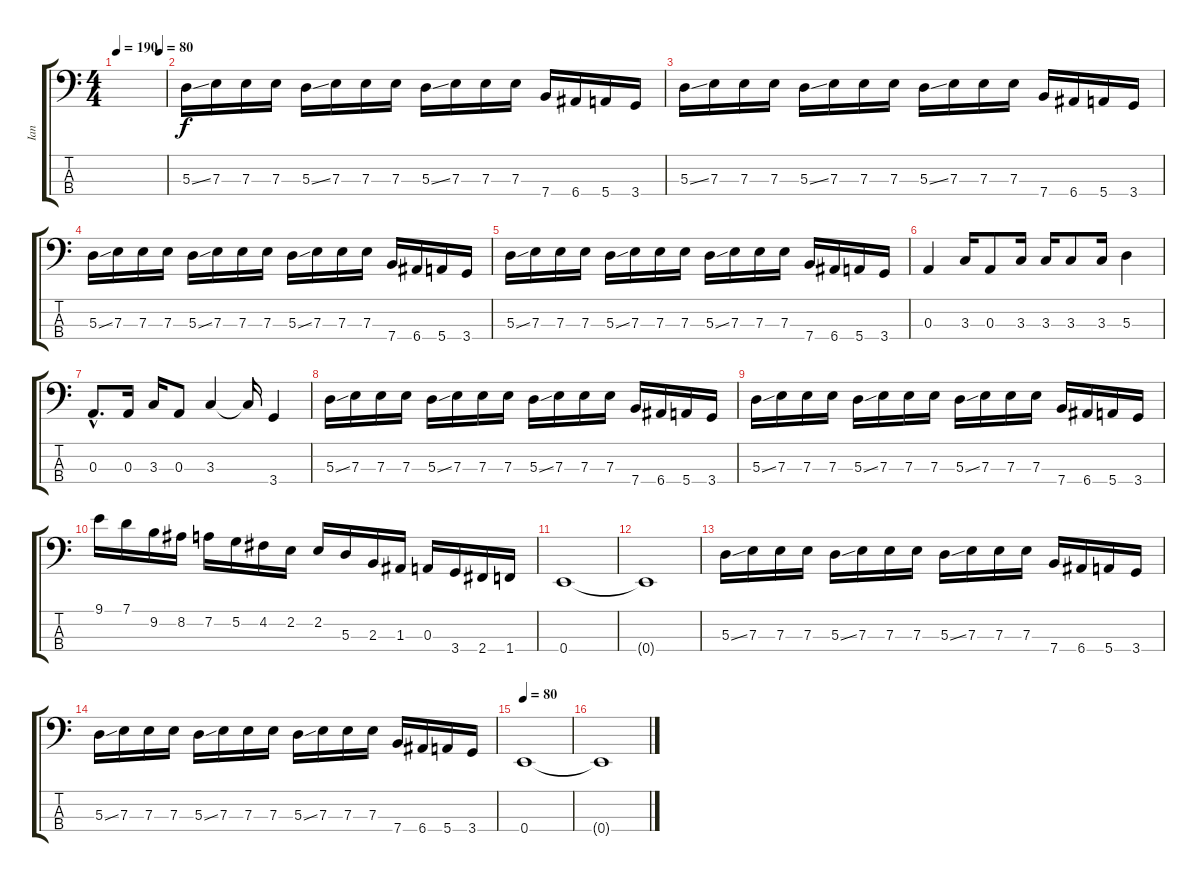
\track ("Ian" "Ian") {instrument electricbassfinger}
\staff {score tabs}
\tuning (G2 D2 A1 E1) {hide}
\ts (4 4)
\tempo 190
\tempo (80 0.875)
\clef f4
\ks c
|
5.3{ss}.16 7.3.16 7.3.16 7.3.16 5.3{ss}.16 7.3.16 7.3.16 7.3.16 5.3{ss}.16 7.3.16 7.3.16 7.3.16 7.4.16 6.4.16 5.4.16 3.4.16 |
5.3{ss}.16 7.3.16 7.3.16 7.3.16 5.3{ss}.16 7.3.16 7.3.16 7.3.16 5.3{ss}.16 7.3.16 7.3.16 7.3.16 7.4.16 6.4.16 5.4.16 3.4.16 |
5.3{ss}.16 7.3.16 7.3.16 7.3.16 5.3{ss}.16 7.3.16 7.3.16 7.3.16 5.3{ss}.16 7.3.16 7.3.16 7.3.16 7.4.16 6.4.16 5.4.16 3.4.16 |
5.3{ss}.16 7.3.16 7.3.16 7.3.16 5.3{ss}.16 7.3.16 7.3.16 7.3.16 5.3{ss}.16 7.3.16 7.3.16 7.3.16 7.4.16 6.4.16 5.4.16 3.4.16 |
0.3.4 3.3.16 0.3.8 3.3.16 3.3.16 3.3.8 3.3.16 5.3.4 |
0.3{hac}.8{d} 0.3.16 3.3.16 0.3.8 3.3.4 3.3{t}.16 3.4.4 |
5.3{ss}.16 7.3.16 7.3.16 7.3.16 5.3{ss}.16 7.3.16 7.3.16 7.3.16 5.3{ss}.16 7.3.16 7.3.16 7.3.16 7.4.16 6.4.16 5.4.16 3.4.16 |
5.3{ss}.16 7.3.16 7.3.16 7.3.16 5.3{ss}.16 7.3.16 7.3.16 7.3.16 5.3{ss}.16 7.3.16 7.3.16 7.3.16 7.4.16 6.4.16 5.4.16 3.4.16 |
9.1.16 7.1.16 9.2.16 8.2.16 7.2.16 5.2.16 4.2.16 2.2.16 2.2.16 5.3.16 2.3.16 1.3.16 0.3.16 3.4.16 2.4.16 1.4.16 |
0.4.1 |
0.4{t}.1 |
5.3{ss}.16 7.3.16 7.3.16 7.3.16 5.3{ss}.16 7.3.16 7.3.16 7.3.16 5.3{ss}.16 7.3.16 7.3.16 7.3.16 7.4.16 6.4.16 5.4.16 3.4.16 |
5.3{ss}.16 7.3.16 7.3.16 7.3.16 5.3{ss}.16 7.3.16 7.3.16 7.3.16 5.3{ss}.16 7.3.16 7.3.16 7.3.16 7.4.16 6.4.16 5.4.16 3.4.16 |
\tempo 80
0.4.1 |
0.4{t}.1
